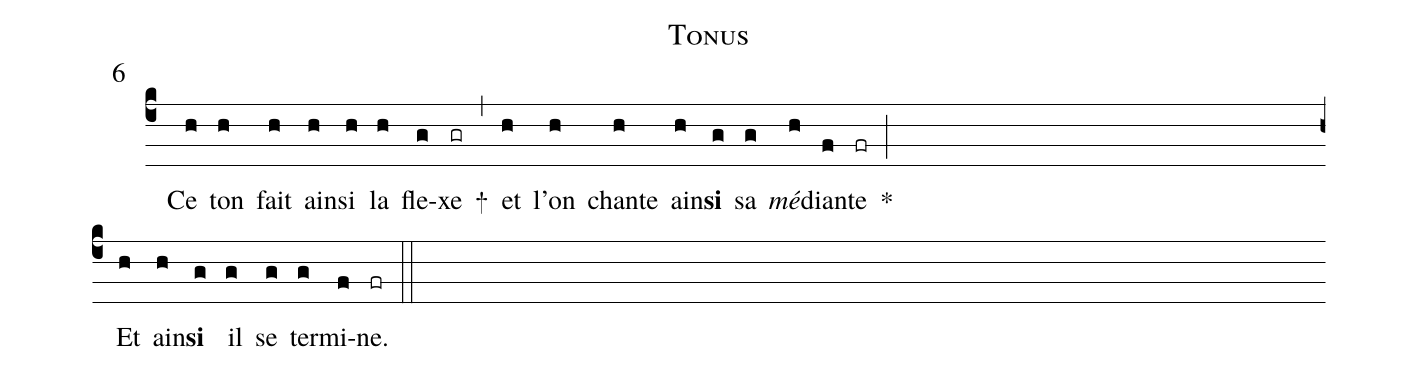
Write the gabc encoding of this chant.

name:Tonus;
mode:6;
%%
(c4) ~() Ce(h) ton(h) fait(h) ain(h)si(h) la(h) fle(g)xe(gr) +(,)
et(h) l'on(h) chante(h) ain(h)<b>si</b>(g) sa(g) <i>mé</i>(h)dian(f)te(fr) *(;Z)
Et(h) ain(h)<b>si</b>(g) il(g) se(g) ter(g)mi(f)ne.(fr) (::)
